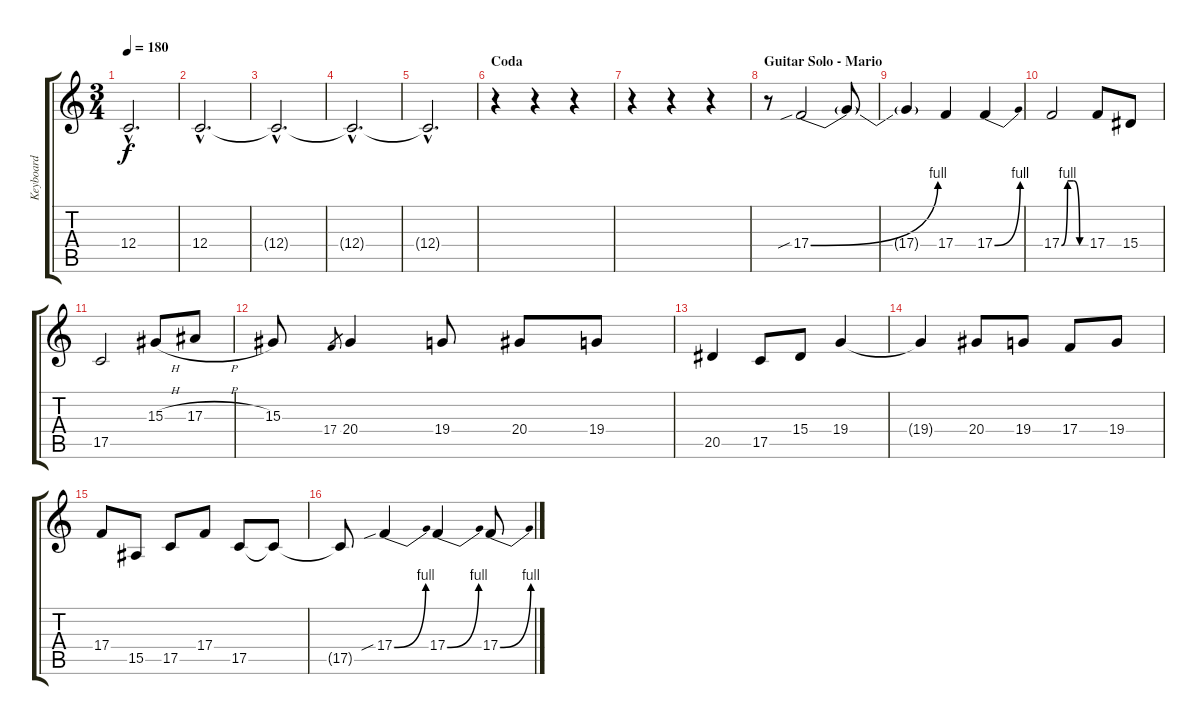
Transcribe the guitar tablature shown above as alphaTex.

\track ("Keyboard" "Keyboard") {instrument pad2warm}
\staff {score tabs}
\tuning (D4 A3 F3 C3 G2 C2) {hide}
\ts (3 4)
\tempo 180
\clef g2
\ks c
12.4{hac t}.2{d dy f} |
12.4{hac}.2{d volume 11 instrument pad2warm} |
12.4{hac t}.2{d} |
12.4{hac t}.2{d} |
12.4{hac t}.2{d} |
\section ("" "Coda")
r.4 r.4 r.4 |
r.4 r.4 r.4 |
\section ("" "Guitar Solo - Mario")
r.8{volume 12 instrument distortionguitar} 17.4{be (bend 0 0 60 4) sib}.2 17.4{t}.8 |
17.4{t}.4 17.4.4 17.4{be (bend 0 0 60 4)}.4 |
17.4{be (custom 0 0 15 4 30 4 45 0 60 0)}.2 17.4.8 15.4.8 |
17.5.2 15.3{h}.8 17.3{h}.8 |
15.3.8 17.4.8{gr} 20.4.4 19.4.8 20.4.8 19.4.8 |
20.5.4 17.5.8 15.4.8 19.4.4 |
19.4{t}.4 20.4.8 19.4.8 17.4.8 19.4.8 |
17.4.8 15.5.8 17.5.8 17.4.8 17.5.8 17.5{t}.8 |
17.5{t}.8 17.4{be (bend 0 0 60 4) sib}.4{volume 12} 17.4{be (bend 0 0 60 4)}.4 17.4{be (bend 0 0 60 4)}.8
